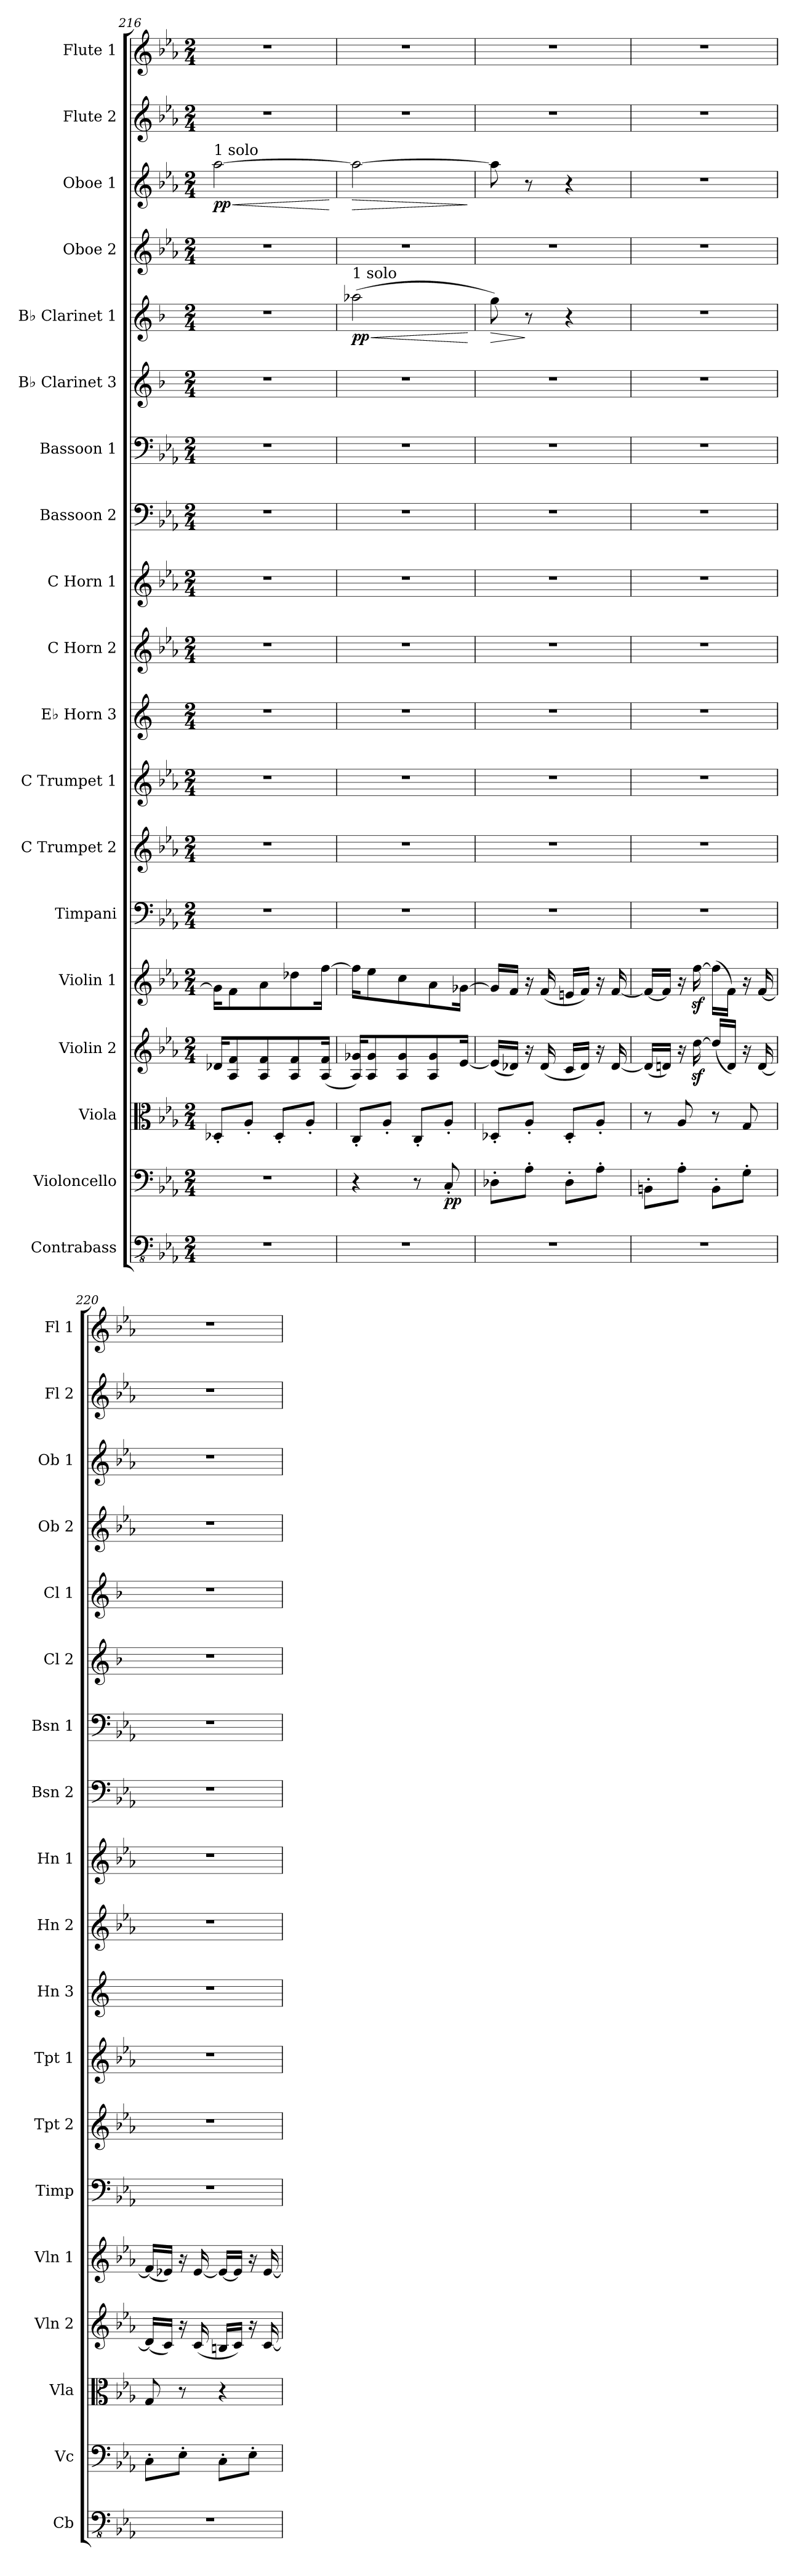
**kern	**kern	**dynam	**kern	**kern	**kern	**kern	**kern	**kern	**kern	**kern	**kern	**kern	**kern	**kern	**kern	**dynam	**kern	**kern	**dynam	**kern	**kern
*part19	*part18	*part18	*part17	*part16	*part15	*part14	*part13	*part12	*part11	*part10	*part9	*part8	*part7	*part6	*part5	*part5	*part4	*part3	*part3	*part2	*part1
*staff19	*staff18	*staff18	*staff17	*staff16	*staff15	*staff14	*staff13	*staff12	*staff11	*staff10	*staff9	*staff8	*staff7	*staff6	*staff5	*staff5	*staff4	*staff3	*staff3	*staff2	*staff1
*I"Contrabass	*I"Violoncello	*	*I"Viola	*I"Violin 2	*I"Violin 1	*I"Timpani	*I"C Trumpet 2	*I"C Trumpet 1	*I"E♭ Horn 3	*I"C Horn 2	*I"C Horn 1	*I"Bassoon 2	*I"Bassoon 1	*I"B♭ Clarinet 3	*I"B♭ Clarinet 1	*	*I"Oboe 2	*I"Oboe 1	*	*I"Flute 2	*I"Flute 1
*I'Cb	*I'Vc	*	*I'Vla	*I'Vln 2	*I'Vln 1	*I'Timp	*I'Tpt 2	*I'Tpt 1	*I'Hn 3	*I'Hn 2	*I'Hn 1	*I'Bsn 2	*I'Bsn 1	*I'Cl 2	*I'Cl 1	*	*I'Ob 2	*I'Ob 1	*	*I'Fl 2	*I'Fl 1
*clefFv4	*clefF4	*	*clefC3	*clefG2	*clefG2	*clefF4	*clefG2	*clefG2	*clefG2	*clefG2	*clefG2	*clefF4	*clefF4	*clefG2	*clefG2	*	*clefG2	*clefG2	*	*clefG2	*clefG2
*	*	*	*	*	*	*	*	*	*ITrd5c9	*ITrd7c12	*ITrd7c12	*	*	*ITrd1c2	*ITrd1c2	*	*	*	*	*	*
*k[b-e-a-]	*k[b-e-a-]	*	*k[b-e-a-]	*k[b-e-a-]	*k[b-e-a-]	*k[b-e-a-]	*k[b-e-a-]	*k[b-e-a-]	*k[b-e-a-]	*k[b-e-a-]	*k[b-e-a-]	*k[b-e-a-]	*k[b-e-a-]	*k[b-e-a-]	*k[b-e-a-]	*	*k[b-e-a-]	*k[b-e-a-]	*	*k[b-e-a-]	*k[b-e-a-]
*M2/4	*M2/4	*	*M2/4	*M2/4	*M2/4	*M2/4	*M2/4	*M2/4	*M2/4	*M2/4	*M2/4	*M2/4	*M2/4	*M2/4	*M2/4	*	*M2/4	*M2/4	*	*M2/4	*M2/4
=216	=216	=216	=216	=216	=216	=216	=216	=216	=216	=216	=216	=216	=216	=216	=216	=216	=216	=216	=216	=216	=216
!	!	!	!	!	!	!	!	!	!	!	!	!	!	!	!	!	!	!LO:TX:a:t=1 solo	!	!	!
!	!	!	!	!	!	!	!	!	!	!	!	!	!	!	!	!	!	!	!LO:HP:b	!	!
!	!	!	!	!	!	!	!	!	!	!	!	!	!	!	!	!	!	!	!LO:DY:n=1:b	!	!
2r	2r	.	8D-X'/L	16d-X/KL	16g-\KL]	2r	2r	2r	2r	2r	2r	2r	2r	2r	2r	.	2r	[2aa-\	< pp	2r	2r
.	.	.	.	8A-/ 8f/	8f\	.	.	.	.	.	.	.	.	.	.	.	.	.	.	.	.
.	.	.	8A-'/J	.	.	.	.	.	.	.	.	.	.	.	.	.	.	.	.	.	.
.	.	.	.	8A-/ 8f/	8a-\	.	.	.	.	.	.	.	.	.	.	.	.	.	.	.	.
.	.	.	8D-'/L	.	.	.	.	.	.	.	.	.	.	.	.	.	.	.	.	.	.
.	.	.	.	8A-/ 8f/	8dd-X\	.	.	.	.	.	.	.	.	.	.	.	.	.	.	.	.
.	.	.	8A-'/J	.	.	.	.	.	.	.	.	.	.	.	.	.	.	.	.	.	.
.	.	.	.	(16A-/ 16f/Jk	[16ff\Jk	.	.	.	.	.	.	.	.	.	.	.	.	.	.	.	.
.	.	.	.	.	.	.	.	.	.	.	.	.	.	.	.	.	.	.	[	.	.
=217	=217	=217	=217	=217	=217	=217	=217	=217	=217	=217	=217	=217	=217	=217	=217	=217	=217	=217	=217	=217	=217
!	!	!	!	!	!	!	!	!	!	!	!	!	!	!	!LO:TX:a:t=1 solo	!	!	!	!	!	!
!	!	!	!	!	!	!	!	!	!	!	!	!	!	!	!	!LO:HP:b	!	!	!LO:HP:b	!	!
!	!	!	!	!	!	!	!	!	!	!	!	!	!	!	!	!LO:DY:n=1:b	!	!	!	!	!
2r	4r	.	8C'/L	16A-/ 16g-X/KL)	16ff\KL]	2r	2r	2r	2r	2r	2r	2r	2r	2r	(2gg-X\	< pp	2r	2aa-\_	>	2r	2r
.	.	.	.	8A-/ 8g-/	8ee-\	.	.	.	.	.	.	.	.	.	.	.	.	.	.	.	.
.	.	.	8A-'/J	.	.	.	.	.	.	.	.	.	.	.	.	.	.	.	.	.	.
.	.	.	.	8A-/ 8g-/	8cc\	.	.	.	.	.	.	.	.	.	.	.	.	.	.	.	.
.	8r	.	8C'/L	.	.	.	.	.	.	.	.	.	.	.	.	.	.	.	.	.	.
.	.	.	.	8A-/ 8g-/	8a-\	.	.	.	.	.	.	.	.	.	.	.	.	.	.	.	.
!	!	!LO:DY:b	!	!	!	!	!	!	!	!	!	!	!	!	!	!	!	!	!	!	!
.	8C'/	pp	8A-'/J	.	.	.	.	.	.	.	.	.	.	.	.	.	.	.	.	.	.
.	.	.	.	[16e-/Jk	[16g-X\Jk	.	.	.	.	.	.	.	.	.	.	.	.	.	.	.	.
.	.	.	.	.	.	.	.	.	.	.	.	.	.	.	.	[	.	.	]	.	.
=218	=218	=218	=218	=218	=218	=218	=218	=218	=218	=218	=218	=218	=218	=218	=218	=218	=218	=218	=218	=218	=218
!	!	!	!	!	!	!	!	!	!	!	!	!	!	!	!	!LO:HP:b	!	!	!	!	!
2r	8D-X'\L	.	8D-X'/L	(16e-/LL]	16g-/LL]	2r	2r	2r	2r	2r	2r	2r	2r	2r	8ff\)	>	2r	8aa-\]	.	2r	2r
.	.	.	.	16d-X/JJ)	16f/JJ	.	.	.	.	.	.	.	.	.	.	.	.	.	.	.	.
.	8A-'\J	.	8A-'/J	16r	16r	.	.	.	.	.	.	.	.	.	8r	]	.	8r	.	.	.
.	.	.	.	(16d-/	(16f/	.	.	.	.	.	.	.	.	.	.	.	.	.	.	.	.
.	8D-'\L	.	8D-'/L	16c/LL	16en/LL	.	.	.	.	.	.	.	.	.	4r	.	.	4r	.	.	.
.	.	.	.	16d-/JJ)	16f/JJ)	.	.	.	.	.	.	.	.	.	.	.	.	.	.	.	.
.	8A-'\J	.	8A-'/J	16r	16r	.	.	.	.	.	.	.	.	.	.	.	.	.	.	.	.
.	.	.	.	[16d-/	[16f/	.	.	.	.	.	.	.	.	.	.	.	.	.	.	.	.
=219	=219	=219	=219	=219	=219	=219	=219	=219	=219	=219	=219	=219	=219	=219	=219	=219	=219	=219	=219	=219	=219
2r	8BBn'\L	.	8r	(16d-/LL]	16f/LL_	2r	2r	2r	2r	2r	2r	2r	2r	2r	2r	.	2r	2r	.	2r	2r
.	.	.	.	16dn/JJ)	16f/JJ]	.	.	.	.	.	.	.	.	.	.	.	.	.	.	.	.
.	8A-'\J	.	8A-/	16r	16r	.	.	.	.	.	.	.	.	.	.	.	.	.	.	.	.
.	.	.	.	[16ddz<\	[16ffz<\	.	.	.	.	.	.	.	.	.	.	.	.	.	.	.	.
.	8BB'\L	.	8r	(16dd/LL]	(16ff\LL]	.	.	.	.	.	.	.	.	.	.	.	.	.	.	.	.
.	.	.	.	16d/JJ)	16f\JJ)	.	.	.	.	.	.	.	.	.	.	.	.	.	.	.	.
.	8G'\J	.	8G/	16r	16r	.	.	.	.	.	.	.	.	.	.	.	.	.	.	.	.
.	.	.	.	[16d/	[16f/	.	.	.	.	.	.	.	.	.	.	.	.	.	.	.	.
!!LO:PB:g=z
=220	=220	=220	=220	=220	=220	=220	=220	=220	=220	=220	=220	=220	=220	=220	=220	=220	=220	=220	=220	=220	=220
2r	8C'\L	.	8G/	(16d/LL]	(16f/LL]	2r	2r	2r	2r	2r	2r	2r	2r	2r	2r	.	2r	2r	.	2r	2r
.	.	.	.	16c/JJ)	16e-X/JJ)	.	.	.	.	.	.	.	.	.	.	.	.	.	.	.	.
.	8E-'\J	.	8r	16r	16r	.	.	.	.	.	.	.	.	.	.	.	.	.	.	.	.
.	.	.	.	(16c/	[16e-/	.	.	.	.	.	.	.	.	.	.	.	.	.	.	.	.
.	8C'\L	.	4r	16Bn/LL	16e-/LL_	.	.	.	.	.	.	.	.	.	.	.	.	.	.	.	.
.	.	.	.	16c/JJ)	16e-/JJ]	.	.	.	.	.	.	.	.	.	.	.	.	.	.	.	.
.	8E-'\J	.	.	16r	16r	.	.	.	.	.	.	.	.	.	.	.	.	.	.	.	.
.	.	.	.	[16c/	[16e-/	.	.	.	.	.	.	.	.	.	.	.	.	.	.	.	.
=	=	=	=	=	=	=	=	=	=	=	=	=	=	=	=	=	=	=	=	=	=
*-	*-	*-	*-	*-	*-	*-	*-	*-	*-	*-	*-	*-	*-	*-	*-	*-	*-	*-	*-	*-	*-
